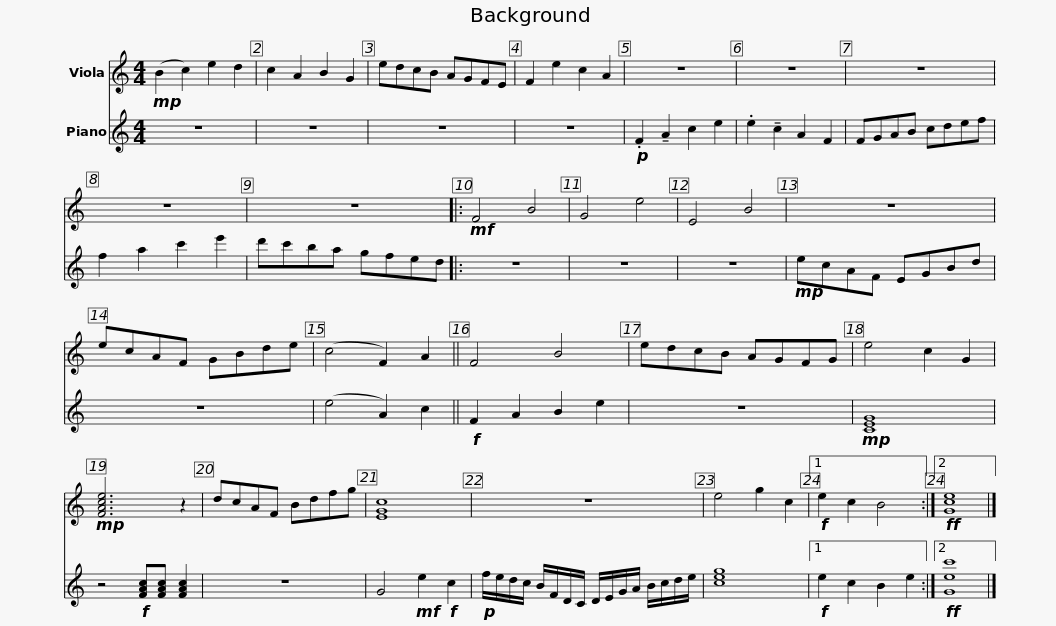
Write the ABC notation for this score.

X:1
%%score 1 2
L:1/8
M:4/4
I:linebreak $
K:C
V:1 treble
V:2 treble
V:1
!mp! (B2 c2) e2 d2 | c2 A2 B2 G2 | edcB AGFE | F2 e2 c2 A2 | z8 | %5
 z8 | z8 | z8 |$ z8 |:!mf! F4 B4 | %10
 G4 e4 | E4 B4 | z8 | ecAF GBde | (c4 F2) A2 || %15
 F4 B4 |$ edcB AGFG | e4 c2 G2 |!mp! [FAce]6 z2 | dcAF Bdfg | %20
 [EGc]8 | z8 |$ e4 g2 c2 |1!f! e2 c2 B4 :|2!ff! [Gce]8 |] %25
V:2
 z8 | z8 | z8 | z8 |!p! .F2 !tenuto!A2 c2 e2 | %5
 .e2 !tenuto!c2 A2 F2 | FGAB cdef | f2 a2 c'2 e'2 |$ d'c'ba gfed |: z8 | %10
 z8 | z8 |!mp! ecAF EGBd | z8 | (e4 A2) c2 || %15
!f! F2 A2 B2 e2 |$ z8 |!mp! [CEG]8 | z4!f! [FAc][FAc] [FAc]2 | z8 | %20
 G4!mf! e2!f! c2 |!p! f/e/d/c/ B/F/D/C/ D/E/G/A/ B/c/d/e/ |$ [ceg]8 |1!f! e2 c2 B2 e2 :|2!ff! [Gec']8 |] %25
